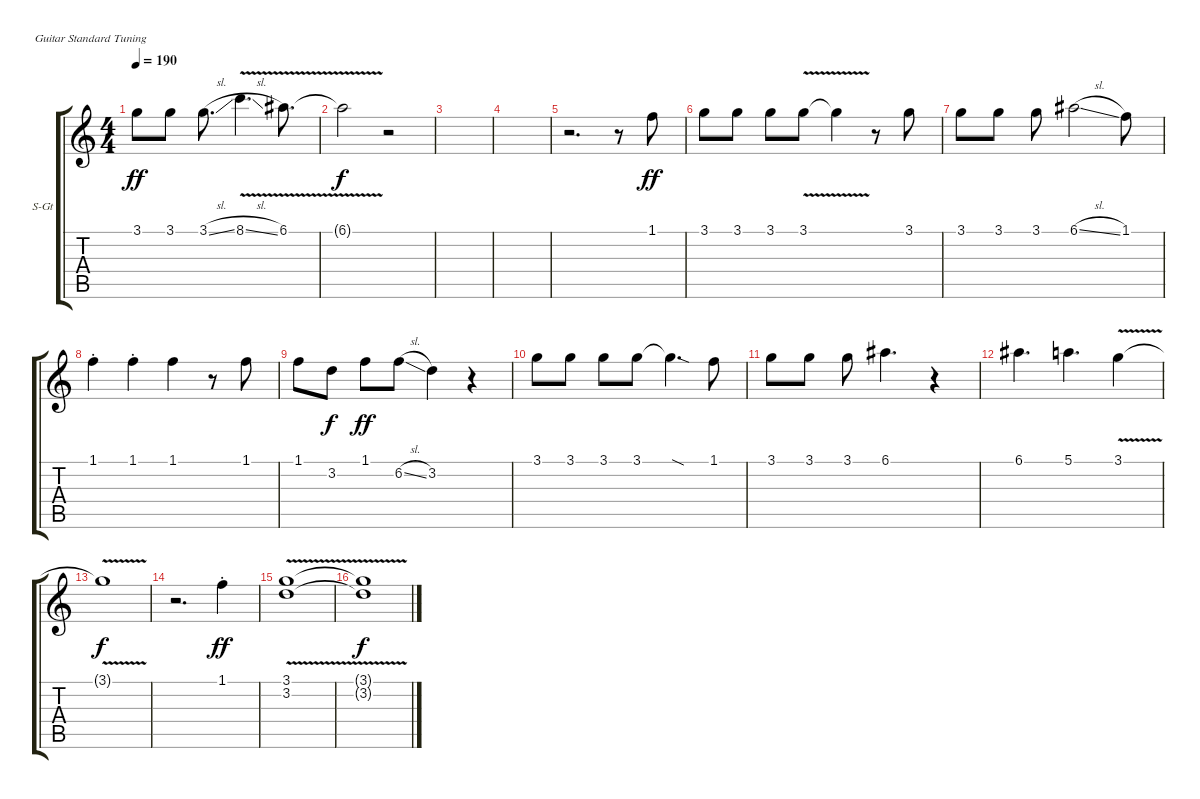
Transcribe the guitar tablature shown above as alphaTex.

\bracketExtendMode groupsimilarinstruments
\firstSystemTrackNameOrientation horizontal
\otherSystemsTrackNameOrientation horizontal
\track ("David Coverdale" "S-Gt") {instrument clarinet}
\staff {score tabs}
\tuning (E4 B3 G3 D3 A2 E2)
\displaytranspose 12
\ts (4 4)
\tempo 190
\clef g2
\ks c
3.1.8{dy ff} 3.1.8 3.1{sl}.8{d} 8.1{v sl}.4{d} 6.1{v}.8{d} |
6.1{v t}.2{dy f} r.2 |
|
|
r.2{d} r.8 1.1.8{dy ff} |
3.1.8 3.1.8 3.1.8 3.1{v}.8 3.1{v t}.4 r.8 3.1.8 |
3.1.8 3.1.8 3.1.8 6.1{sl}.2 1.1.8 |
1.1{st}.4 1.1{st}.4 1.1.4 r.8 1.1.8 |
1.1.8 3.2.8{dy f} 1.1.8{dy ff} 6.2{sl}.8 3.2.4 r.4 |
3.1.8 3.1.8 3.1.8 3.1.8 3.1{sod t}.4{d} 1.1.8 |
3.1.8 3.1.8 3.1.8 6.1.4{d} r.4 |
6.1.4{d} 5.1.4{d} 3.1{v}.4 |
3.1{v t}.1{dy f} |
r.2{d} 1.1{st}.4{dy ff} |
(3.1{v} 3.2{v}).1 |
(3.1{v t} 3.2{v t}).1{dy f}
